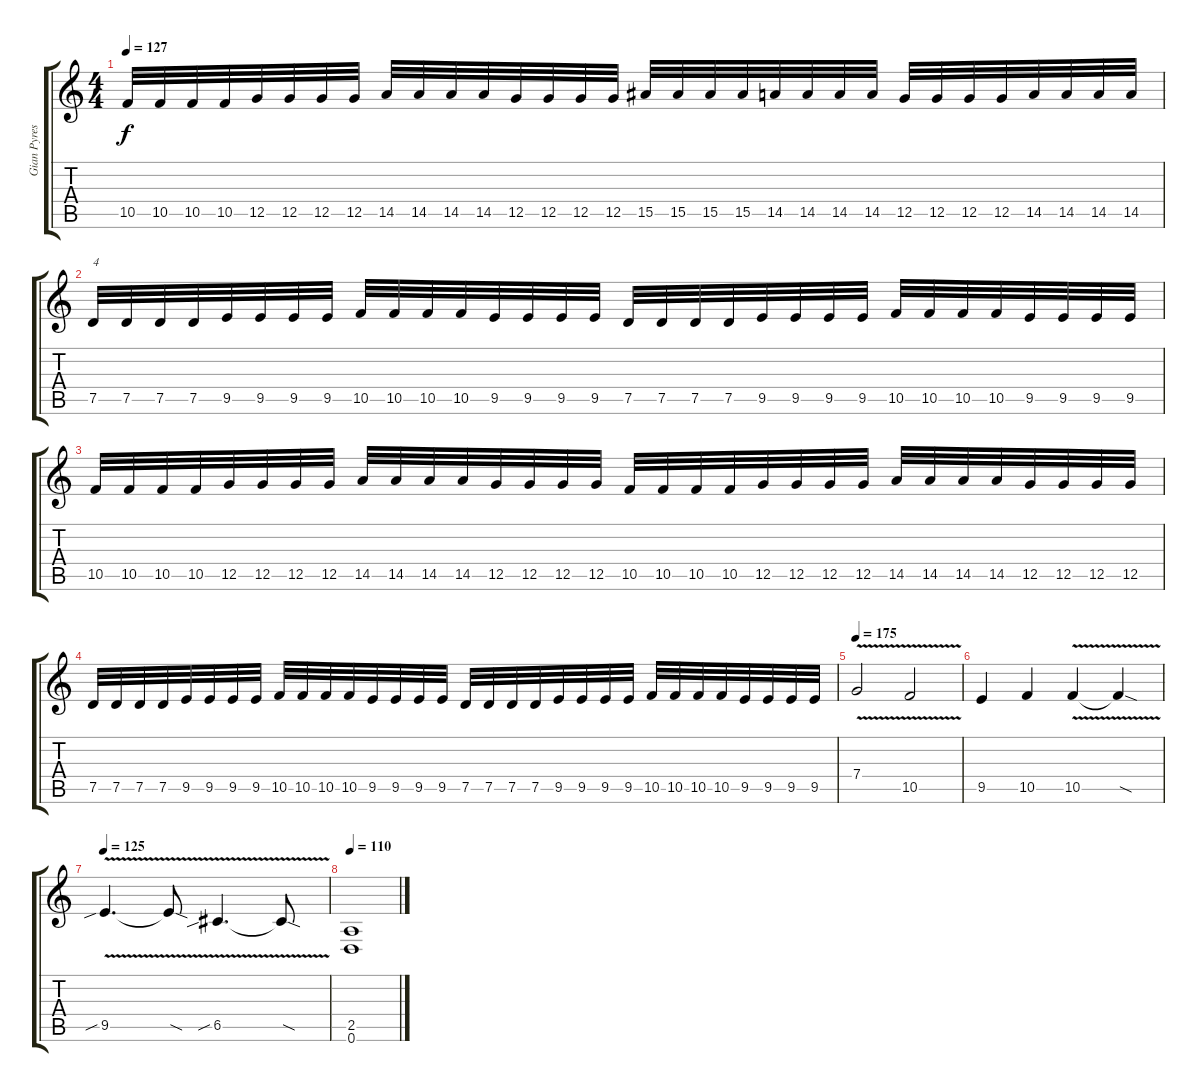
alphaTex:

\track ("Gian Pyres" "Gian Pyres") {instrument distortionguitar}
\staff {score tabs}
\tuning (D4 A3 F3 C3 G2 D2) {hide}
\ts (4 4)
\tempo 127
\clef g2
\ks c
10.5.32{dy f} 10.5.32 10.5.32 10.5.32 12.5.32 12.5.32 12.5.32 12.5.32 14.5.32 14.5.32 14.5.32 14.5.32 12.5.32 12.5.32 12.5.32 12.5.32 15.5.32 15.5.32 15.5.32 15.5.32 14.5.32 14.5.32 14.5.32 14.5.32 12.5.32 12.5.32 12.5.32 12.5.32 14.5.32 14.5.32 14.5.32 14.5.32 |
7.5.32{txt "4"} 7.5.32 7.5.32 7.5.32 9.5.32 9.5.32 9.5.32 9.5.32 10.5.32 10.5.32 10.5.32 10.5.32 9.5.32 9.5.32 9.5.32 9.5.32 7.5.32 7.5.32 7.5.32 7.5.32 9.5.32 9.5.32 9.5.32 9.5.32 10.5.32 10.5.32 10.5.32 10.5.32 9.5.32 9.5.32 9.5.32 9.5.32 |
10.5.32 10.5.32 10.5.32 10.5.32 12.5.32 12.5.32 12.5.32 12.5.32 14.5.32 14.5.32 14.5.32 14.5.32 12.5.32 12.5.32 12.5.32 12.5.32 10.5.32 10.5.32 10.5.32 10.5.32 12.5.32 12.5.32 12.5.32 12.5.32 14.5.32 14.5.32 14.5.32 14.5.32 12.5.32 12.5.32 12.5.32 12.5.32 |
7.5.32 7.5.32 7.5.32 7.5.32 9.5.32 9.5.32 9.5.32 9.5.32 10.5.32 10.5.32 10.5.32 10.5.32 9.5.32 9.5.32 9.5.32 9.5.32 7.5.32 7.5.32 7.5.32 7.5.32 9.5.32 9.5.32 9.5.32 9.5.32 10.5.32 10.5.32 10.5.32 10.5.32 9.5.32 9.5.32 9.5.32 9.5.32 |
\tempo 175
7.4{v}.2 10.5{v}.2 |
9.5.4 10.5.4 10.5{v}.4 10.5{sod t}.4 |
\tempo 125
9.5{v sib}.4{d} 9.5{sod t}.8 6.5{v sib}.4{d} 6.5{sod t}.8 |
\tempo 110
(2.5 0.6).1
